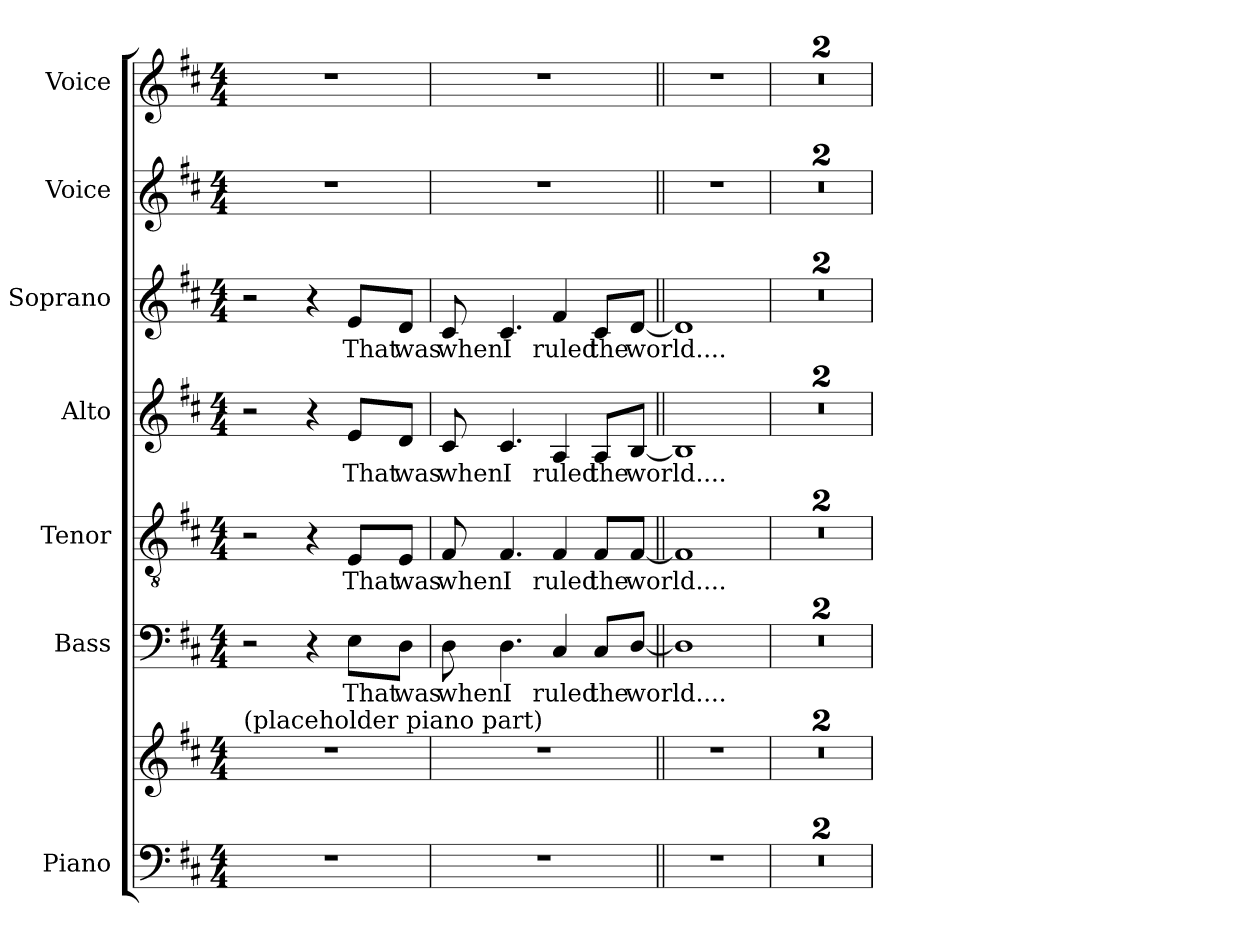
**kern	**kern	**kern	**text	**kern	**text	**kern	**text	**kern	**text	**kern	**kern
*part7	*part7	*part6	*part6	*part5	*part5	*part4	*part4	*part3	*part3	*part2	*part1
*staff8	*staff7	*staff6	*staff6	*staff5	*staff5	*staff4	*staff4	*staff3	*staff3	*staff2	*staff1
*I"Piano	*	*I"Bass	*	*I"Tenor	*	*I"Alto	*	*I"Soprano	*	*I"Voice	*I"Voice
*I'Pno.	*	*I'B.	*	*I'T.	*	*I'A.	*	*I'S.	*	*I'Vo.	*I'Vo.
*clefF4	*clefG2	*clefF4	*	*clefGv2	*	*clefG2	*	*clefG2	*	*clefG2	*clefG2
*k[f#c#]	*k[f#c#]	*k[f#c#]	*	*k[f#c#]	*	*k[f#c#]	*	*k[f#c#]	*	*k[f#c#]	*k[f#c#]
*M4/4	*M4/4	*M4/4	*	*M4/4	*	*M4/4	*	*M4/4	*	*M4/4	*M4/4
*MM78	*MM78	*MM78	*	*MM78	*	*MM78	*	*MM78	*	*MM78	*MM78
=1	=1	=1	=1	=1	=1	=1	=1	=1	=1	=1	=1
!	!LO:TX:a:t=(placeholder piano part)	!	!	!	!	!	!	!	!	!	!
1r	1r	2r	.	2r	.	2r	.	2r	.	1r	1r
.	.	4r	.	4r	.	4r	.	4r	.	.	.
.	.	8E\L	That	8E/L	That	8e/L	That	8e/L	That	.	.
.	.	8D\J	was	8E/J	was	8d/J	was	8d/J	was	.	.
=2	=2	=2	=2	=2	=2	=2	=2	=2	=2	=2	=2
1r	1r	8D\	when	8F#/	when	8c#/	when	8c#/	when	1r	1r
.	.	4.D\	I	4.F#/	I	4.c#/	I	4.c#/	I	.	.
.	.	4C#/	ruled	4F#/	ruled	4A/	ruled	4f#/	ruled	.	.
.	.	8C#/L	the	8F#/L	the	8A/L	the	8c#/L	the	.	.
.	.	[8D/J	world....	[8F#/J	world....	[8B/J	world....	[8d/J	world....	.	.
=3||	=3||	=3||	=3||	=3||	=3||	=3||	=3||	=3||	=3||	=3||	=3||
1r	1r	1D]	.	1F#]	.	1B]	.	1d]	.	1r	1r
=4	=4	=4	=4	=4	=4	=4	=4	=4	=4	=4	=4
1r	1r	1r	.	1r	.	1r	.	1r	.	1r	1r
=5	=5	=5	=5	=5	=5	=5	=5	=5	=5	=5	=5
1r	1r	1r	.	1r	.	1r	.	1r	.	1r	1r
=	=	=	=	=	=	=	=	=	=	=	=
*-	*-	*-	*-	*-	*-	*-	*-	*-	*-	*-	*-
